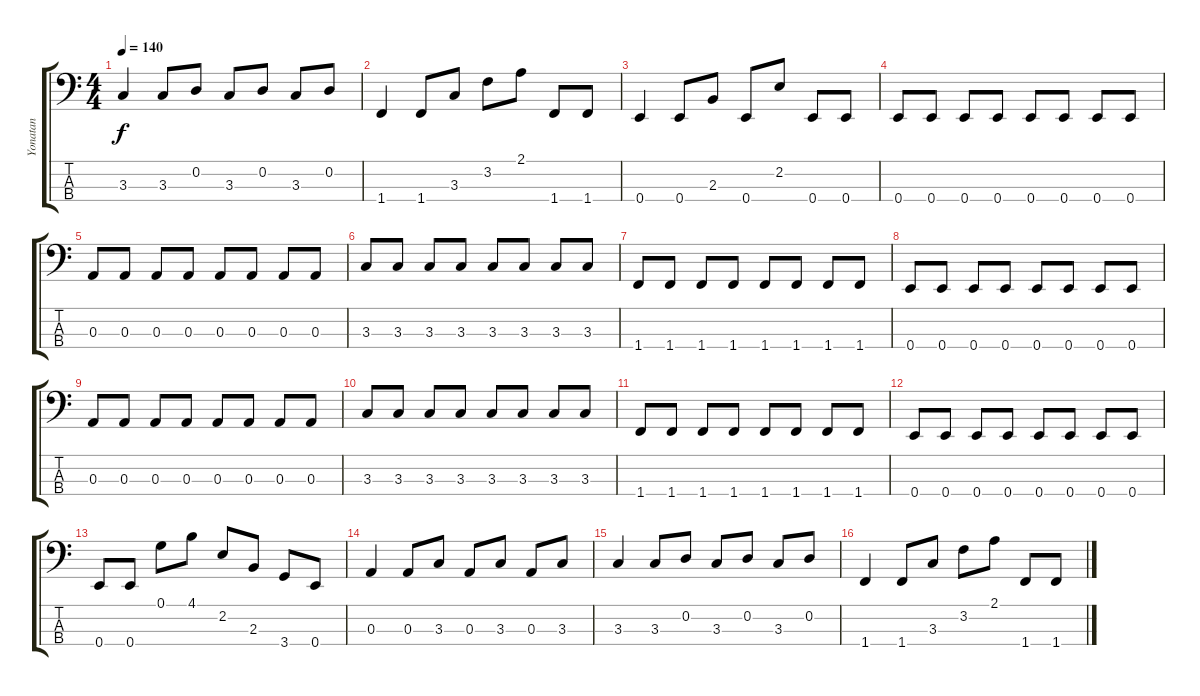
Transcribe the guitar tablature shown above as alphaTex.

\track ("Yonatan" "Yonatan") {instrument electricbasspick}
\staff {score tabs}
\tuning (G2 D2 A1 E1) {hide}
\ts (4 4)
\tempo 140
\clef f4
\ks c
3.3.4{dy f} 3.3.8 0.2.8 3.3.8 0.2.8 3.3.8 0.2.8 |
1.4.4 1.4.8 3.3.8 3.2.8 2.1.8 1.4.8 1.4.8 |
0.4.4 0.4.8 2.3.8 0.4.8 2.2.8 0.4.8 0.4.8 |
0.4.8 0.4.8 0.4.8 0.4.8 0.4.8 0.4.8 0.4.8 0.4.8 |
0.3.8 0.3.8 0.3.8 0.3.8 0.3.8 0.3.8 0.3.8 0.3.8 |
3.3.8 3.3.8 3.3.8 3.3.8 3.3.8 3.3.8 3.3.8 3.3.8 |
1.4.8 1.4.8 1.4.8 1.4.8 1.4.8 1.4.8 1.4.8 1.4.8 |
0.4.8 0.4.8 0.4.8 0.4.8 0.4.8 0.4.8 0.4.8 0.4.8 |
0.3.8 0.3.8 0.3.8 0.3.8 0.3.8 0.3.8 0.3.8 0.3.8 |
3.3.8 3.3.8 3.3.8 3.3.8 3.3.8 3.3.8 3.3.8 3.3.8 |
1.4.8 1.4.8 1.4.8 1.4.8 1.4.8 1.4.8 1.4.8 1.4.8 |
0.4.8 0.4.8 0.4.8 0.4.8 0.4.8 0.4.8 0.4.8 0.4.8 |
0.4.8 0.4.8 0.1.8 4.1.8 2.2.8 2.3.8 3.4.8 0.4.8 |
0.3.4 0.3.8 3.3.8 0.3.8 3.3.8 0.3.8 3.3.8 |
3.3.4 3.3.8 0.2.8 3.3.8 0.2.8 3.3.8 0.2.8 |
1.4.4 1.4.8 3.3.8 3.2.8 2.1.8 1.4.8 1.4.8
